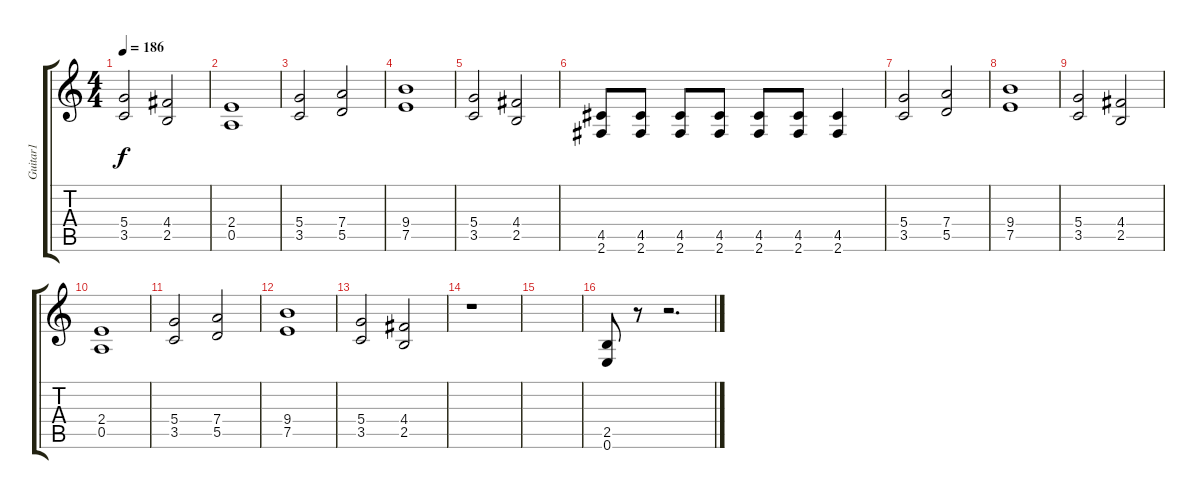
\track ("Guitar1" "Guitar1") {instrument distortionguitar}
\staff {score tabs}
\tuning (E4 B3 G3 D3 A2 E2) {hide}
\ts (4 4)
\tempo 186
\clef g2
\ks c
(5.4 3.5).2{dy f} (4.4 2.5).2 |
(2.4 0.5).1 |
(5.4 3.5).2 (7.4 5.5).2 |
(9.4 7.5).1 |
(5.4 3.5).2 (4.4 2.5).2 |
(4.5 2.6).8 (4.5 2.6).8 (4.5 2.6).8 (4.5 2.6).8 (4.5 2.6).8 (4.5 2.6).8 (4.5 2.6).4 |
(5.4 3.5).2 (7.4 5.5).2 |
(9.4 7.5).1 |
(5.4 3.5).2 (4.4 2.5).2 |
(2.4 0.5).1 |
(5.4 3.5).2 (7.4 5.5).2 |
(9.4 7.5).1 |
(5.4 3.5).2 (4.4 2.5).2 |
r.1 |
|
(2.5 0.6).8 r.8 r.2{d}
